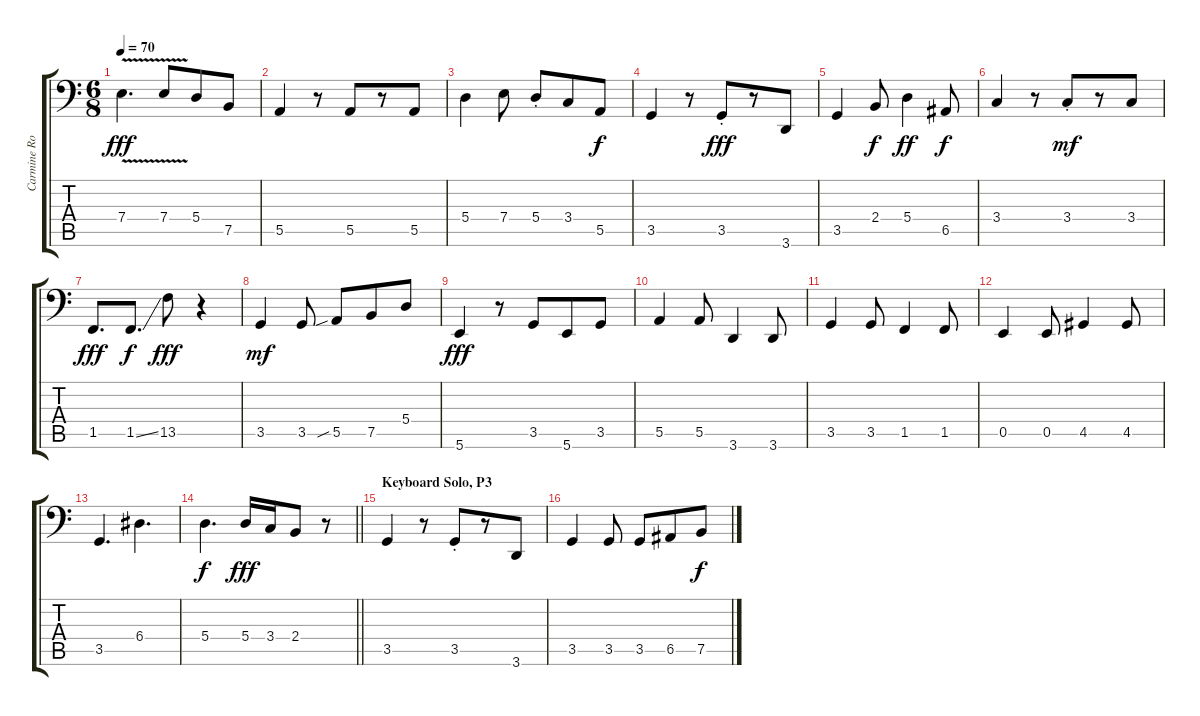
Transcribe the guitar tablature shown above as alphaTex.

\track ("Carmine Rojas" "Carmine Ro") {instrument electricbassfinger}
\staff {score tabs}
\tuning (C3 G2 D2 A1 E1 B0) {hide}
\ts (6 8)
\tempo 70
\clef f4
\ks c
7.4{v}.4{d dy fff} 7.4{v}.8 5.4.8 7.5.8 |
5.5.4 r.8 5.5.8 r.8 5.5.8 |
5.4.4 7.4.8 5.4{st}.8 3.4.8 5.5.8{dy f} |
3.5.4 r.8 3.5{st}.8{dy fff} r.8 3.6.8 |
3.5.4 2.4.8{dy f} 5.4.4{dy ff} 6.5.8{dy f} |
3.4.4 r.8 3.4{st}.8{dy mf} r.8 3.4.8 |
1.5.8{d dy fff volume 15} 1.5{ss}.8{d dy f} 13.5.8{dy fff} r.4 |
3.5.4{dy mf} 3.5.8 5.5{sib}.8 7.5.8 5.4.8 |
5.6.4{dy fff} r.8 3.5.8 5.6.8 3.5.8 |
5.5.4 5.5.8 3.6.4 3.6.8 |
3.5.4 3.5.8 1.5.4 1.5.8 |
0.5.4 0.5.8 4.5.4 4.5.8 |
3.5.4{d} 6.4.4{d} |
\barLineRight lightlight
5.4.4{d dy f} 5.4.16{dy fff} 3.4.16 2.4.8 r.8 |
\section ("" "Keyboard Solo, P3")
3.5.4 r.8 3.5{st}.8 r.8 3.6.8 |
3.5.4 3.5.8 3.5.8 6.5.8 7.5.8{dy f}
